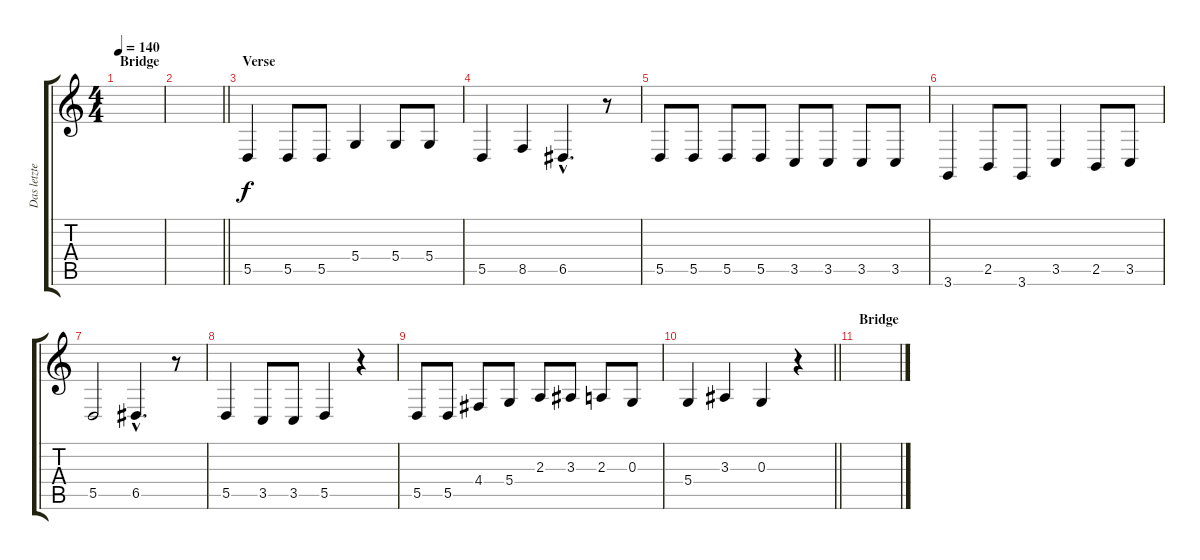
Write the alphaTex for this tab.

\track ("Das letzte Einhorn" "Das letzte") {instrument choiraahs}
\staff {score tabs}
\tuning (E4 B3 G3 D3 A2 E2) {hide}
\ts (4 4)
\section ("" "Bridge")
\tempo 140
\clef g2
\ks c
|
\barLineRight lightlight
|
\section ("" "Verse")
5.5.4 5.5.8 5.5.8 5.4.4 5.4.8 5.4.8 |
5.5.4 8.5.4 6.5{hac}.4{d} r.8 |
5.5.8 5.5.8 5.5.8 5.5.8 3.5.8 3.5.8 3.5.8 3.5.8 |
3.6.4 2.5.8 3.6.8 3.5.4 2.5.8 3.5.8 |
5.5.2 6.5{hac}.4{d} r.8 |
5.5.4 3.5.8 3.5.8 5.5.4 r.4 |
5.5.8 5.5.8 4.4.8 5.4.8 2.3.8 3.3.8 2.3.8 0.3.8 |
\barLineRight lightlight
5.4.4 3.3.4 0.3.4 r.4 |
\section ("" "Bridge")
